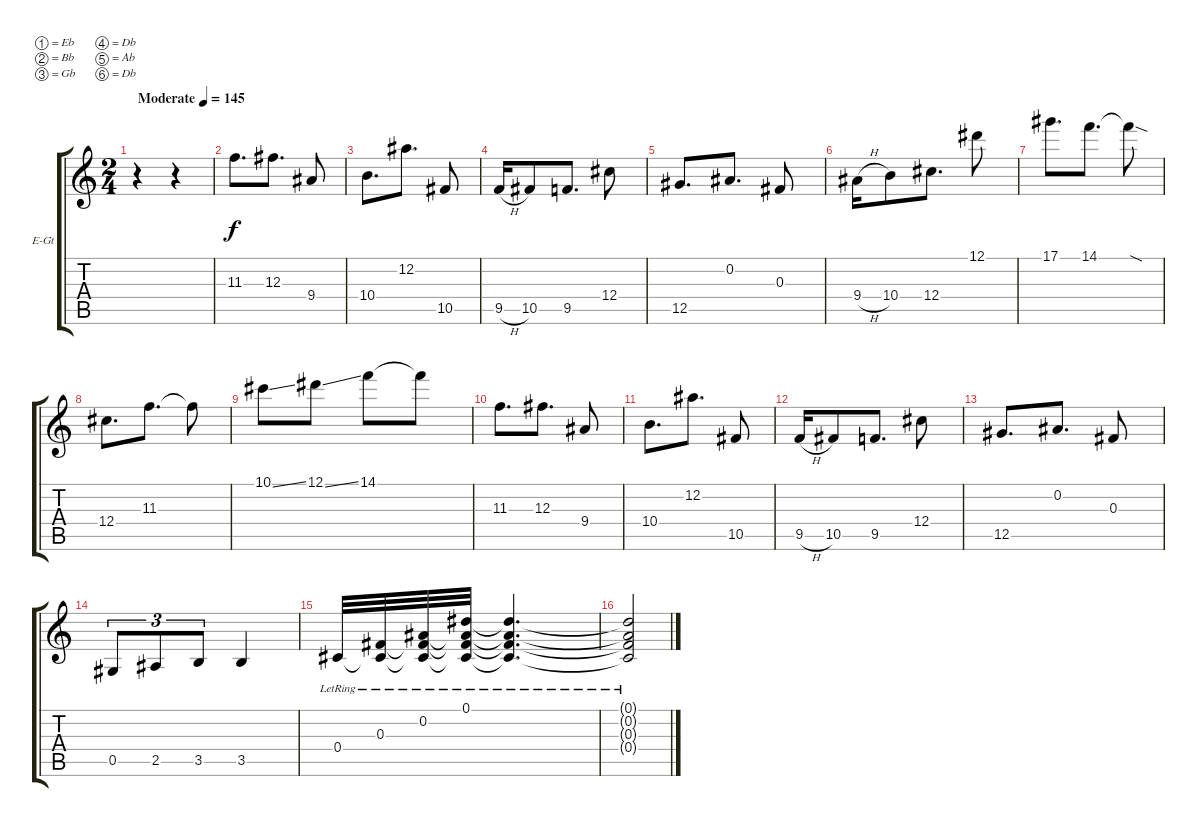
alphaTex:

\bracketExtendMode groupsimilarinstruments
\firstSystemTrackNameOrientation horizontal
\otherSystemsTrackNameOrientation horizontal
\track ("Guitar 2" "E-Gt") {instrument overdrivenguitar}
\staff {score tabs}
\tuning (Eb4 Bb3 Gb3 Db3 Ab2 Db2)
\ts (2 4)
\beaming (8 2 2)
\tempo (145 "Moderate")
\clef g2
\ks c
r.4{dy f instrument overdrivenguitar} r.4 |
11.3.8{d} 12.3.8{d} 9.4.8 |
10.4.8{d} 12.2.8{d} 10.5.8 |
9.5{h}.16 10.5.8 9.5.8{d} 12.4.8 |
12.5.8{d} 0.2.8{d} 0.3.8 |
9.4{h}.16 10.4.8 12.4.8{d} 12.1.8 |
17.1.8{d} 14.1.8{d} 14.1{sod t}.8 |
12.4.8{d} 11.3.8{d} 11.3{t}.8 |
10.1{ss}.8 12.1{ss}.8 14.1.8 14.1{t}.8 |
11.3.8{d} 12.3.8{d} 9.4.8 |
10.4.8{d} 12.2.8{d} 10.5.8 |
9.5{h}.16 10.5.8 9.5.8{d} 12.4.8 |
12.5.8{d} 0.2.8{d} 0.3.8 |
0.5.8{tu (3 2)} 2.5.8{tu (3 2)} 3.5.8{tu (3 2)} 3.5.4 |
0.4{lr}.32 (0.3{lr} 0.4{lr t}).32 (0.2{lr} 0.3{lr t} 0.4{lr t}).32 (0.1{lr} 0.2{lr t} 0.3{lr t} 0.4{lr t}).32 (0.1{lr t} 0.2{lr t} 0.3{lr t} 0.4{lr t}).4{d} |
(0.1{lr t} 0.2{lr t} 0.3{lr t} 0.4{lr t}).2
